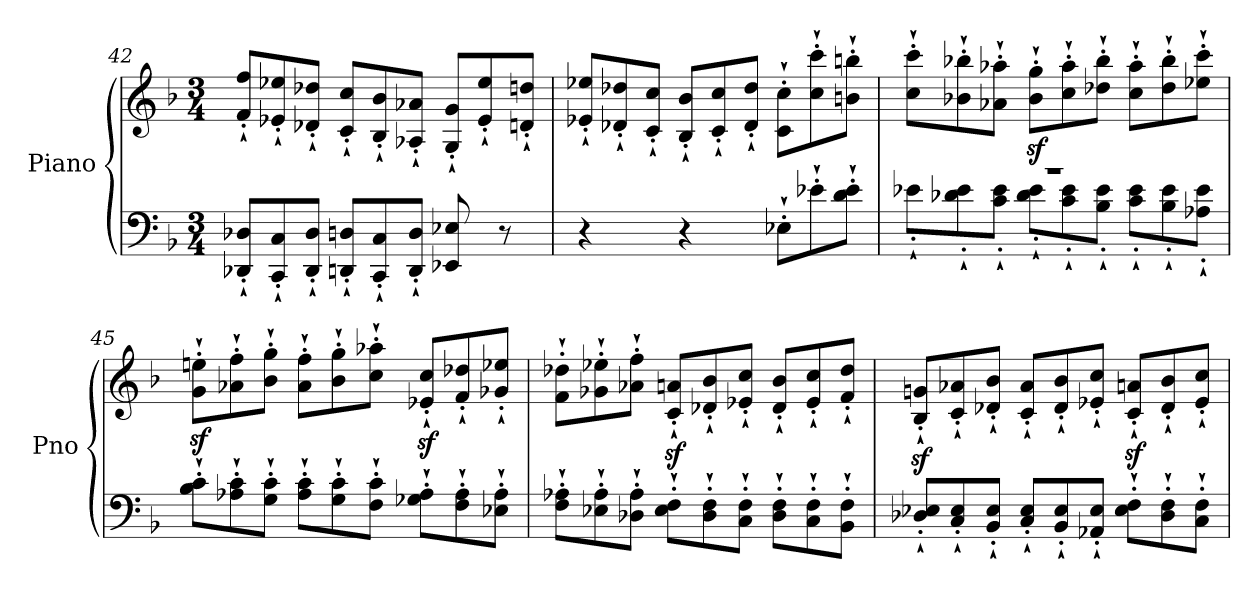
**kern	**kern
*part1	*part1
*staff2	*staff1
*I"Piano	*
*I'Pno	*
!!LO:PB:g=z
*clefF4	*clefG2
*k[b-]	*k[b-]
*F:	*F:
*M3/4	*M3/4
*Xtuplet	*Xtuplet
=42	=42
12DD-X/'` 12D-X/'`L	12f/'` 12ff/'`L
12CC/'` 12C/'`	12e-X/'` 12ee-X/'`
12DD-/'` 12D-/'`J	12d-X/'` 12dd-X/'`J
12DDn/'` 12Dn/'`L	12c/'` 12cc/'`L
12CC/'` 12C/'`	12B-/'` 12b-/'`
12DD/'` 12D/'`J	12A-X/'` 12a-X/'`J
8EE-X/ 8E-X/	12G/'` 12g/'`L
.	12e-/'` 12ee-/'`
8r	.
.	12dn/'` 12ddn/'`J
=43	=43
4r	12e-X/'` 12ee-X/'`L
.	12d-X/'` 12dd-X/'`
.	12c/'` 12cc/'`J
4r	12B-/'` 12b-/'`L
.	12c/'` 12cc/'`
.	12d-/'` 12dd-/'`J
12E-X'`\L	12c\'` 12cc\'`L
12e-X'`\	12cc\'` 12ccc\'`
12d\'` 12e-\'`J	12bn\'` 12bbn\'`J
=44	=44
*^	*
2.r	12e-X'`\L	12cc\'` 12ccc\'`L
.	12d-X\'` 12e-\'`	12b-X\'` 12bb-X\'`
.	12c\'` 12e-\'`J	12a-X\'` 12aa-X\'`J
.	12d-\'` 12e-\'`L	12b-\z<'` 12gg\z<'`L
.	12c\'` 12e-\'`	12cc\'` 12aa-\'`
.	12B-\'` 12e-\'`J	12dd-X\'` 12bb-\'`J
.	12c\'` 12e-\'`L	12cc\'` 12aa-\'`L
.	12B-\'` 12e-\'`	12dd-\'` 12bb-\'`
.	12A-X\'` 12e-\'`J	12ee-X\'` 12ccc\'`J
*v	*v	*
!!LO:LB:g=z
=45	=45
12B-\'` 12c\'`L	12g\z<'` 12een\z<'`L
12A-X\'` 12c\'`	12a-X\'` 12ff\'`
12G\'` 12c\'`J	12b-\'` 12gg\'`J
12A-\'` 12c\'`L	12a-\'` 12ff\'`L
12G\'` 12c\'`	12b-\'` 12gg\'`
12F\'` 12c\'`J	12cc\'` 12aa-X\'`J
12G-X\'` 12A-\'`L	12e-X/z<'` 12cc/z<'`L
12F\'` 12A-\'`	12f/'` 12dd-X/'`
12E-X\'` 12A-\'`J	12g-X/'` 12ee-X/'`J
=46	=46
12F\'` 12A-X\'`L	12f\'` 12dd-X\'`L
12E-X\'` 12A-\'`	12g-X\'` 12ee-X\'`
12D-X\'` 12A-\'`J	12a-X\'` 12ff\'`J
12E-\'` 12F\'`L	12c/z<'` 12an/z<'`L
12D-\'` 12F\'`	12d-X/'` 12b-/'`
12C\'` 12F\'`J	12e-X/'` 12cc/'`J
12D-\'` 12F\'`L	12d-/'` 12b-/'`L
12C\'` 12F\'`	12e-/'` 12cc/'`
12BB-\'` 12F\'`J	12f/'` 12dd-/'`J
=47	=47
12D-X/'` 12E-X/'`L	12B-/z<'` 12gn/z<'`L
12C/'` 12E-/'`	12c/'` 12a-X/'`
12BB-/'` 12E-/'`J	12d-X/'` 12b-/'`J
12C/'` 12E-/'`L	12c/'` 12a-/'`L
12BB-/'` 12E-/'`	12d-/'` 12b-/'`
12AA-X/'` 12E-/'`J	12e-X/'` 12cc/'`J
12E-\'` 12F\'`L	12c/z<'` 12an/z<'`L
12D-\'` 12F\'`	12d-/'` 12b-/'`
12C\'` 12F\'`J	12e-/'` 12cc/'`J
=	=
*-	*-
